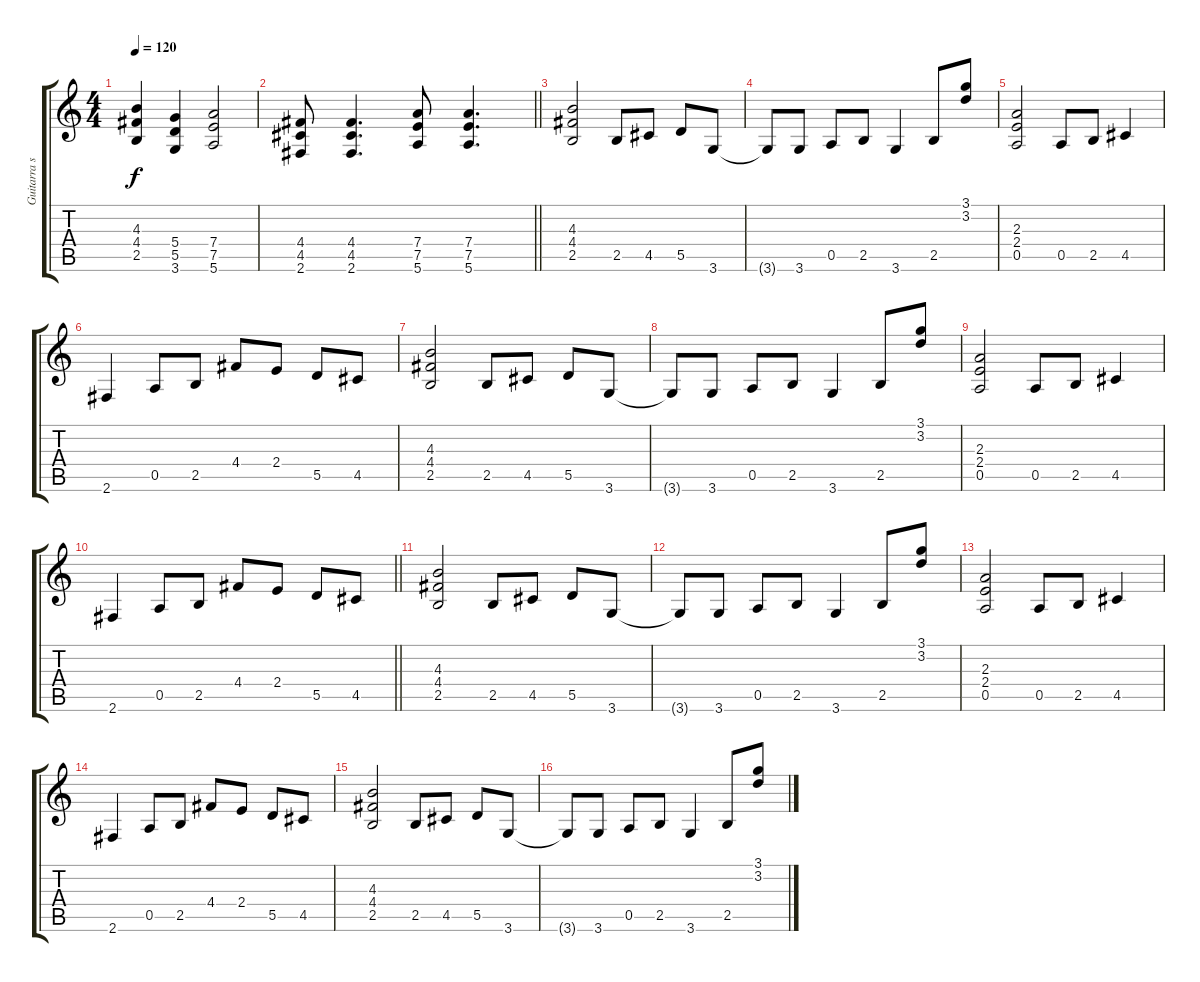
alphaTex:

\track ("Guitarra secundaria" "Guitarra s") {instrument overdrivenguitar}
\staff {score tabs}
\tuning (E4 B3 G3 D3 A2 E2) {hide}
\ts (4 4)
\tempo 120
\clef g2
\ks c
(4.3 4.4 2.5).4{dy f} (5.4 5.5 3.6).4 (7.4 7.5 5.6).2 |
\barLineRight lightlight
(4.4 4.5 2.6).8 (4.4 4.5 2.6).4{d} (7.4 7.5 5.6).8 (7.4 7.5 5.6).4{d} |
(4.3 4.4 2.5).2 2.5.8 4.5.8 5.5.8 3.6.8 |
3.6{t}.8 3.6.8 0.5.8 2.5.8 3.6.4 2.5.8 (3.1 3.2).8 |
(2.3 2.4 0.5).2 0.5.8 2.5.8 4.5.4 |
2.6.4 0.5.8 2.5.8 4.4.8 2.4.8 5.5.8 4.5.8 |
(4.3 4.4 2.5).2 2.5.8 4.5.8 5.5.8 3.6.8 |
3.6{t}.8 3.6.8 0.5.8 2.5.8 3.6.4 2.5.8 (3.1 3.2).8 |
(2.3 2.4 0.5).2 0.5.8 2.5.8 4.5.4 |
\barLineRight lightlight
2.6.4 0.5.8 2.5.8 4.4.8 2.4.8 5.5.8 4.5.8 |
(4.3 4.4 2.5).2 2.5.8 4.5.8 5.5.8 3.6.8 |
3.6{t}.8 3.6.8 0.5.8 2.5.8 3.6.4 2.5.8 (3.1 3.2).8 |
(2.3 2.4 0.5).2 0.5.8 2.5.8 4.5.4 |
2.6.4 0.5.8 2.5.8 4.4.8 2.4.8 5.5.8 4.5.8 |
(4.3 4.4 2.5).2 2.5.8 4.5.8 5.5.8 3.6.8 |
3.6{t}.8 3.6.8 0.5.8 2.5.8 3.6.4 2.5.8 (3.1 3.2).8
